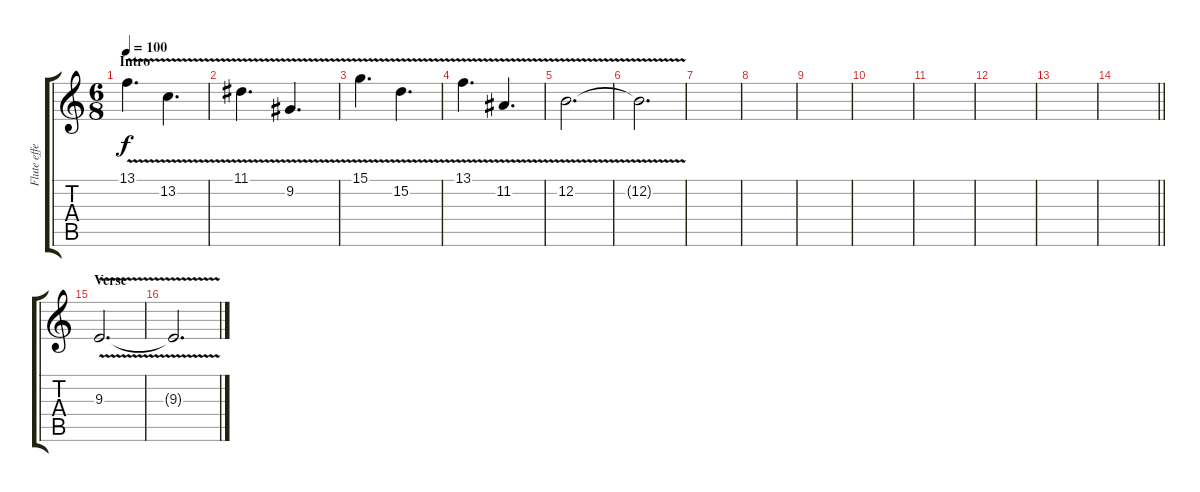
\track ("Flute effect" "Flute effe") {instrument flute}
\staff {score tabs}
\tuning (E4 B3 G3 D3 A2 D2) {hide}
\ts (6 8)
\section ("" "Intro")
\tempo 100
\clef g2
\ks c
13.1{v}.4{d dy f instrument flute} 13.2{v}.4{d} |
11.1{v}.4{d} 9.2{v}.4{d} |
15.1{v}.4{d} 15.2{v}.4{d} |
13.1{v}.4{d} 11.2{v}.4{d} |
12.2{v}.2{d} |
12.2{t}.2{d} |
|
|
|
|
|
|
|
\barLineRight lightlight
|
\section ("" "Verse")
9.3{v}.2{d} |
9.3{t}.2{d}
